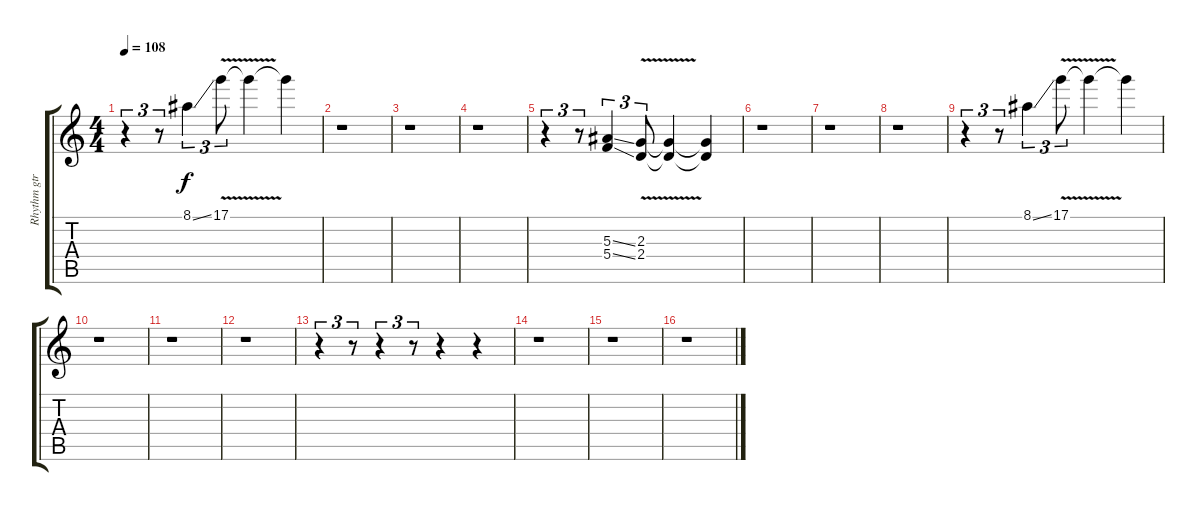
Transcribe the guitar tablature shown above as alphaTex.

\track ("Rhythm gtr" "Rhythm gtr") {instrument overdrivenguitar}
\staff {score tabs}
\tuning (D4 A3 F3 C3 G2 D2) {hide}
\ts (4 4)
\tempo 108
\clef g2
\ks c
r.4{tu (3 2) dy f} r.8{tu (3 2)} 8.1{ss}.4{tu (3 2)} 17.1{v}.8{tu (3 2)} 17.1{t}.4 17.1{t}.4 |
r.1 |
r.1 |
r.1 |
r.4{tu (3 2) volume 11} r.8{tu (3 2)} (5.3{ss} 5.4{ss}).4{tu (3 2)} (2.3{v} 2.4{v}).8{tu (3 2)} (2.3{t} 2.4{t}).4 (2.3{t} 2.4{t}).4 |
r.1 |
r.1 |
r.1 |
r.4{tu (3 2)} r.8{tu (3 2)} 8.1{ss}.4{tu (3 2)} 17.1{v}.8{tu (3 2)} 17.1{t}.4 17.1{t}.4 |
r.1 |
r.1 |
r.1 |
r.4{tu (3 2)} r.8{tu (3 2)} r.4{tu (3 2)} r.8{tu (3 2)} r.4 r.4 |
r.1 |
r.1 |
r.1
